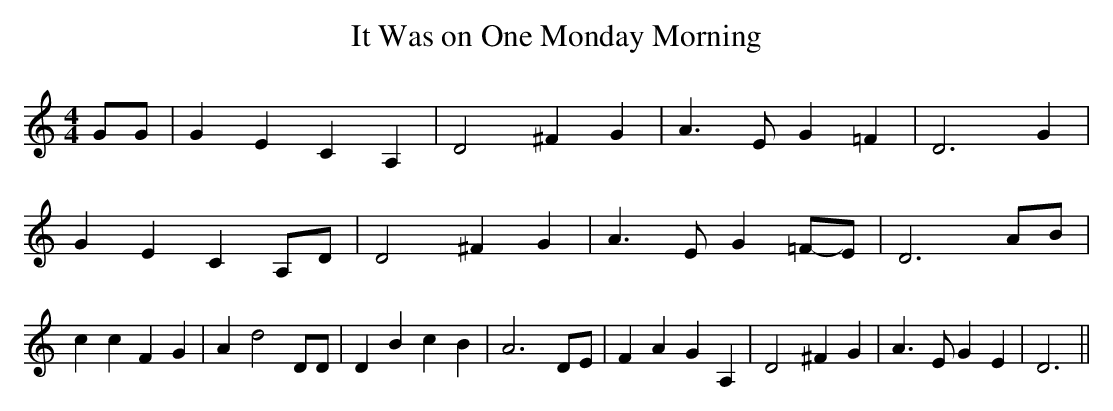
X:1
T:It Was on One Monday Morning
M:4/4
L:1/4
K:C
 G/2G/2| G E C A,| D2 ^F G| A3/2 E/2 G =F| D3 G| G E CA,/2-D/2| D2 ^F G|\
 A3/2 E/2 G=F/2-E/2| D3A/2-B/2| c c F G| A d2 D/2D/2| D B c B| A3 D/2E/2|\
 F A G A,| D2 ^F G| A3/2 E/2 G E| D3||
